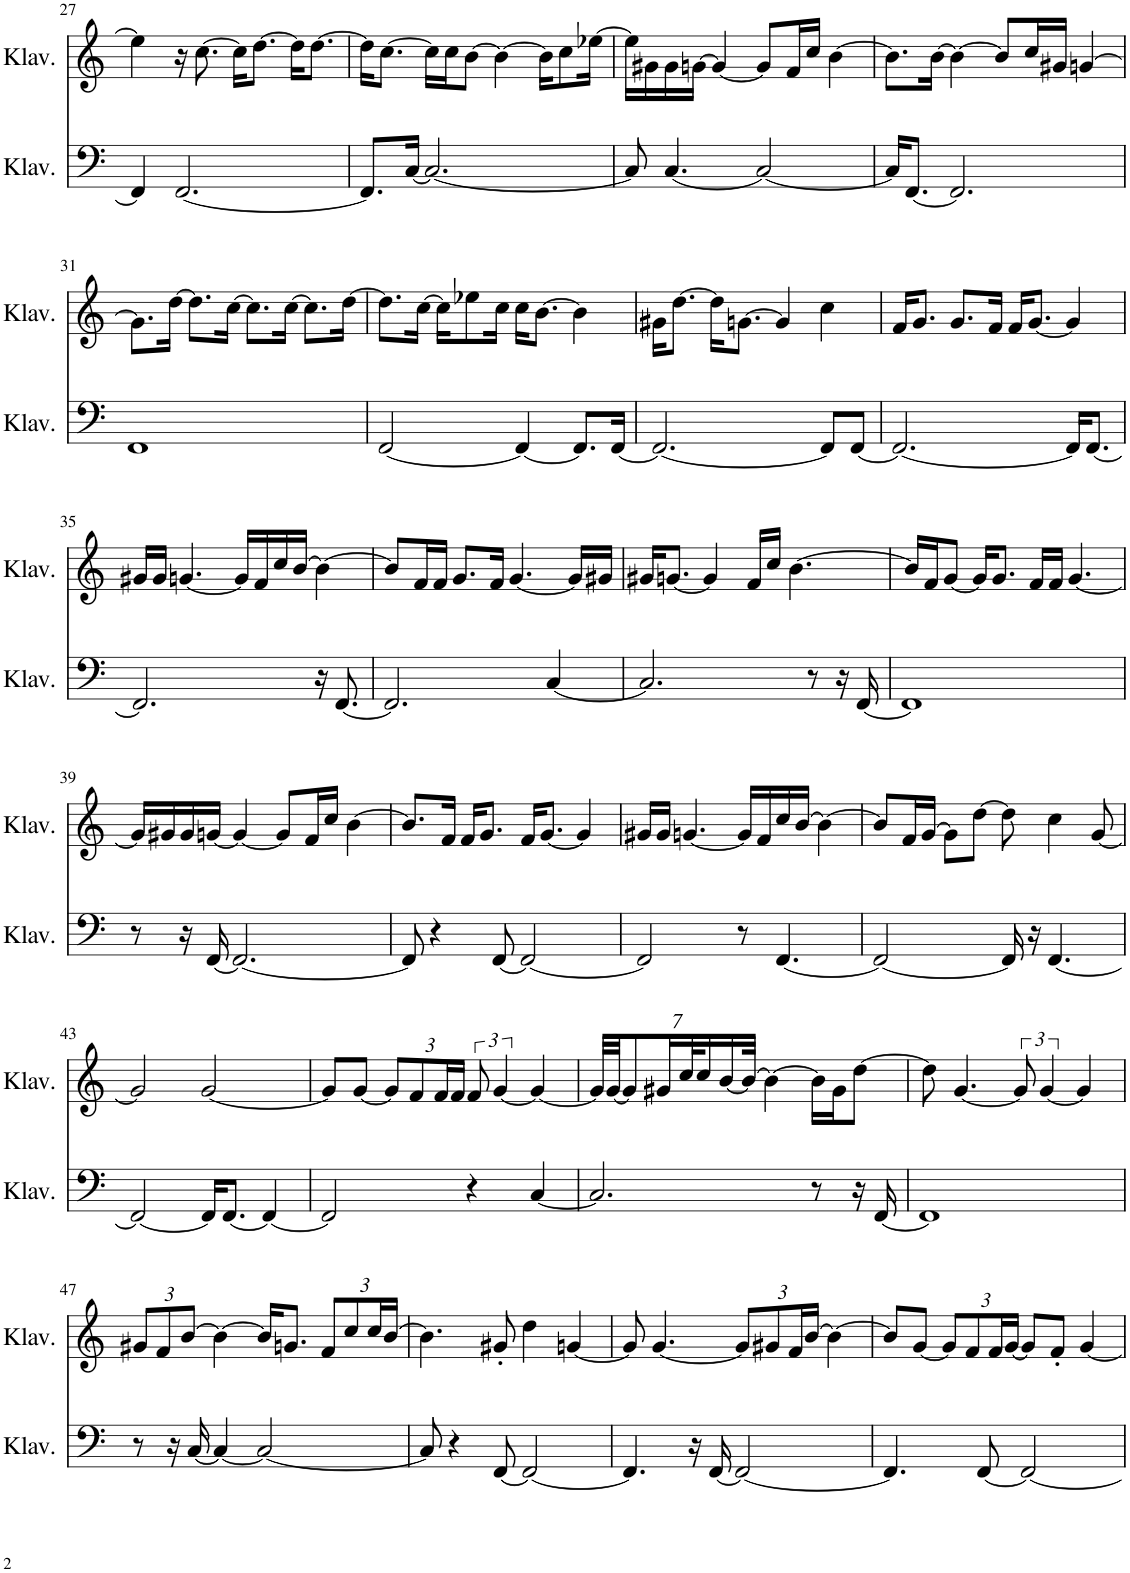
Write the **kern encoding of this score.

**kern	**kern
*part2	*part1
*staff2	*staff1
*I"Klavier	*I"Klavier
*I'Klav.	*I'Klav.
!!LO:PB:g=z
*clefF4	*clefG2
*k[]	*k[]
*M4/4	*M4/4
=27	=27
4FF/]	4ee-\]
[2.FF/	16r
.	[8.cc\
.	16cc\KL]
.	[8.dd\J
.	16dd\KL]
.	[8.dd\J
=28	=28
8.FF/L]	16dd\KL]
.	[8.cc\J
[16C/Jk	.
2.C/_	16cc\LL]
.	16cc\J
.	[8b\J
.	4b\_
.	16b\KL]
.	8cc\
.	[16ee-X\Jk
=29	=29
8C/]	16ee-\LL]
.	16g#X\
[4.C/	16g#\
.	[16gn\JJ
.	4g/_
2C/_	8g/L]
.	16f/L
.	16cc/JJ
.	[4b\
=30	=30
16C/KL]	8.b\L]
[8.FF/J	.
.	[16b\Jk
2.FF/]	4b\_
.	8b/L]
.	16cc/L
.	16g#X/JJ
.	[4gn/
!!LO:LB:g=z
=31	=31
1FF	8.g\L]
.	[16dd\Jk
.	8.dd\L]
.	[16cc\Jk
.	8.cc\L]
.	[16cc\Jk
.	8.cc\L]
.	[16dd\Jk
=32	=32
[2FF/	8.dd\L]
.	[16cc\Jk
.	16cc\KL]
.	8ee-X\
.	16cc\Jk
4FF/_	16cc\KL
.	[8.b\J
8.FF/L]	4b\]
[16FF/Jk	.
=33	=33
2.FF/_	16g#X\KL
.	[8.dd\J
.	16dd\KL]
.	[8.gn\J
.	4g/]
8FF/L]	4cc\
[8FF/J	.
=34	=34
2.FF/_	16f/KL
.	8.g/J
.	8.g/L
.	16f/Jk
.	16f/KL
.	[8.g/J
16FF/KL]	4g/]
[8.FF/J	.
!!LO:LB:g=z
=35	=35
2.FF/]	16g#X/LL
.	16g#/JJ
.	[4.gn/
.	16g/LL]
.	16f/
.	16cc/
.	[16b/JJ
16r	4b\_
[8.FF/	.
=36	=36
2.FF/]	8b/L]
.	16f/L
.	16f/JJ
.	8.g/L
.	16f/Jk
.	[4.g/
[4C/	.
.	16g/LL]
.	16g#X/JJ
=37	=37
2.C/]	16g#X/KL
.	[8.gn/J
.	4g/]
.	16f/LL
.	16cc/JJ
.	[4.b\
8r	.
16r	.
[16FF/	.
=38	=38
1FF]	16b/LL]
.	16f/J
.	[8g/J
.	16g/KL]
.	8.g/J
.	16f/LL
.	16f/JJ
.	[4.g/
!!LO:LB:g=z
=39	=39
8r	16g/LL]
.	16g#X/
16r	16g#/
[16FF/	[16gn/JJ
2.FF/_	4g/_
.	8g/L]
.	16f/L
.	16cc/JJ
.	[4b\
=40	=40
8FF/]	8.b/L]
4r	.
.	16f/Jk
.	16f/KL
.	8.g/J
[8FF/	.
2FF/_	16f/KL
.	[8.g/J
.	4g/]
=41	=41
2FF/]	16g#X/LL
.	16g#/JJ
.	[4.gn/
8r	16g/LL]
.	16f/
[4.FF/	16cc/
.	[16b/JJ
.	4b\_
=42	=42
2FF/_	8b/L]
.	16f/L
.	[16g/JJ
.	8g\L]
.	[8dd\J
16FF/]	8dd\]
16r	.
[4.FF/	4cc\
.	[8g/
!!LO:LB:g=z
=43	=43
2FF/_	2g/]
16FF/KL]	[2g/
[8.FF/J	.
4FF/_	.
=44	=44
2FF/]	8g/L]
.	[8g/J
*	*Xbrackettup
.	12g/L]
.	12f/
.	24f/L
.	24f/JJ
*	*brackettup
4r	12f/
.	[6g/
[4C/	4g/_
=45	=45
*	*Xbrackettup
2.C/]	28g/LLL]
.	[28g/JJ
.	7g/]
.	14g#X/L
.	28cc/K
.	14cc/
.	[14b/
.	28b/JJk_
.	4b\_
8r	16b\LL]
.	16g#\J
16r	[8dd\J
[16FF/	.
=46	=46
1FF]	8dd\]
.	[4.g/
.	4g/]
.	4g/]
!!LO:LB:g=z
=47	=47
8r	12g#X/L
.	12f/
16r	.
.	[12b/J
[16C/	.
4C/_	4b\_
2C/_	16b/KL]
.	8.gn/J
.	12f/L
.	12cc/
.	24cc/L
.	[24b/JJ
=48	=48
8C/]	4.b\]
4r	.
[8FF/	8g#X'/
2FF/_	4dd\
.	[4gn/
=49	=49
4.FF/]	8g/]
.	[4.g/
16r	.
[16FF/	.
2FF/_	12g/L]
.	12g#X/
.	24f/L
.	[24b/JJ
.	4b\_
=50	=50
4.FF/]	8b/L]
.	[8g/J
.	12g/L]
.	12f/
[8FF/	.
.	24f/L
.	[24g/JJ
2FF/_	8g/L]
.	8f'/J
.	[4g/
=	=
*-	*-
